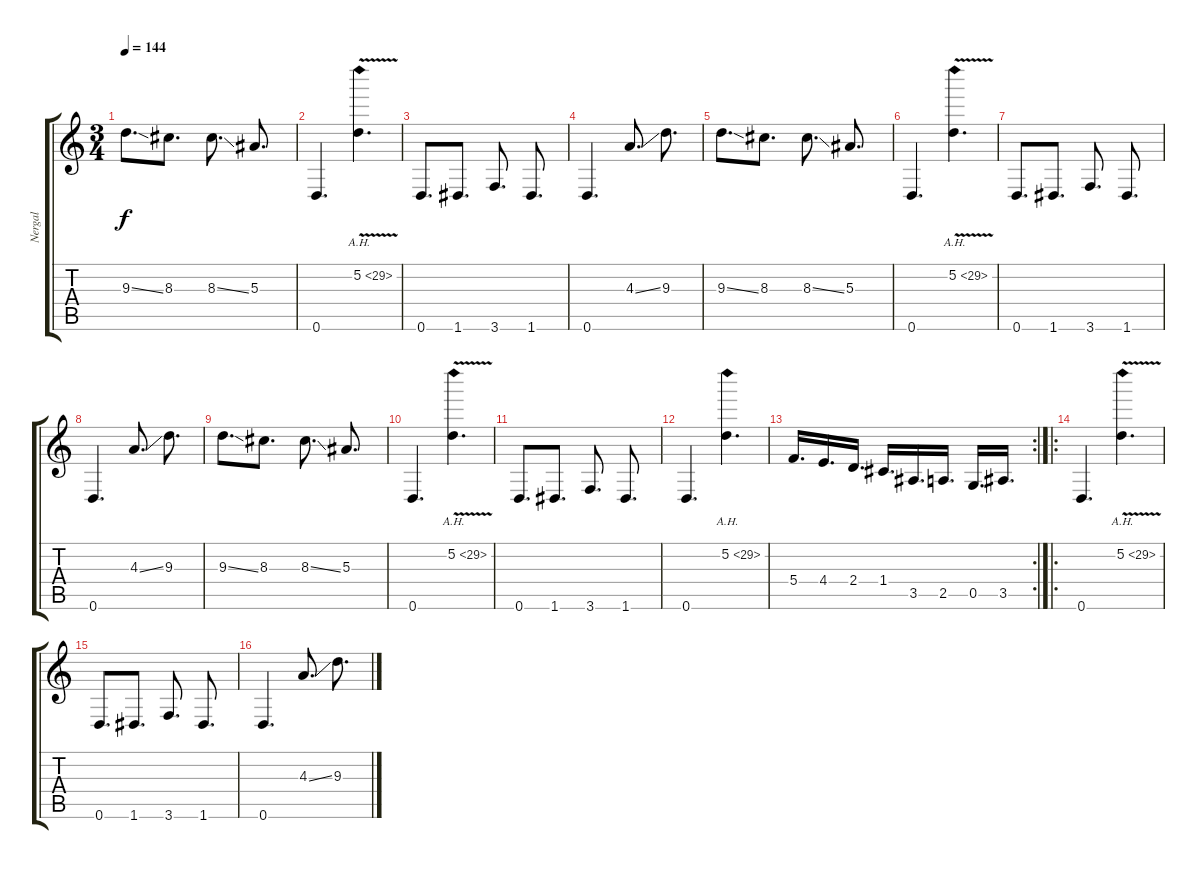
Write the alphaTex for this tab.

\track ("Nergal" "Nergal") {instrument overdrivenguitar}
\staff {score tabs}
\tuning (D4 A3 F3 C3 G2 D2) {hide}
\ts (3 4)
\tempo 144
\clef g2
\ks c
9.3{ss}.8{d dy f} 8.3.8{d} 8.3{ss}.8{d} 5.3.8{d} |
0.6.4{d} 5.2{ah 24 v}.4{d} |
0.6.8{d} 1.6.8{d} 3.6.8{d} 1.6.8{d} |
0.6.4{d} 4.3{ss}.8{d} 9.3.8{d} |
9.3{ss}.8{d} 8.3.8{d} 8.3{ss}.8{d} 5.3.8{d} |
0.6.4{d} 5.2{ah 24 v}.4{d} |
0.6.8{d} 1.6.8{d} 3.6.8{d} 1.6.8{d} |
0.6.4{d} 4.3{ss}.8{d} 9.3.8{d} |
9.3{ss}.8{d} 8.3.8{d} 8.3{ss}.8{d} 5.3.8{d} |
0.6.4{d} 5.2{ah 24 v}.4{d} |
0.6.8{d} 1.6.8{d} 3.6.8{d} 1.6.8{d} |
0.6.4{d} 5.2{ah 24}.4{d} |
\rc 2
5.4.16{d} 4.4.16{d} 2.4.16{d} 1.4.16{d} 3.5.16{d} 2.5.16{d} 0.5.16{d} 3.5.16{d} |
\ro
0.6.4{d} 5.2{ah 24 v}.4{d} |
0.6.8{d} 1.6.8{d} 3.6.8{d} 1.6.8{d} |
0.6.4{d} 4.3{ss}.8{d} 9.3.8{d}
